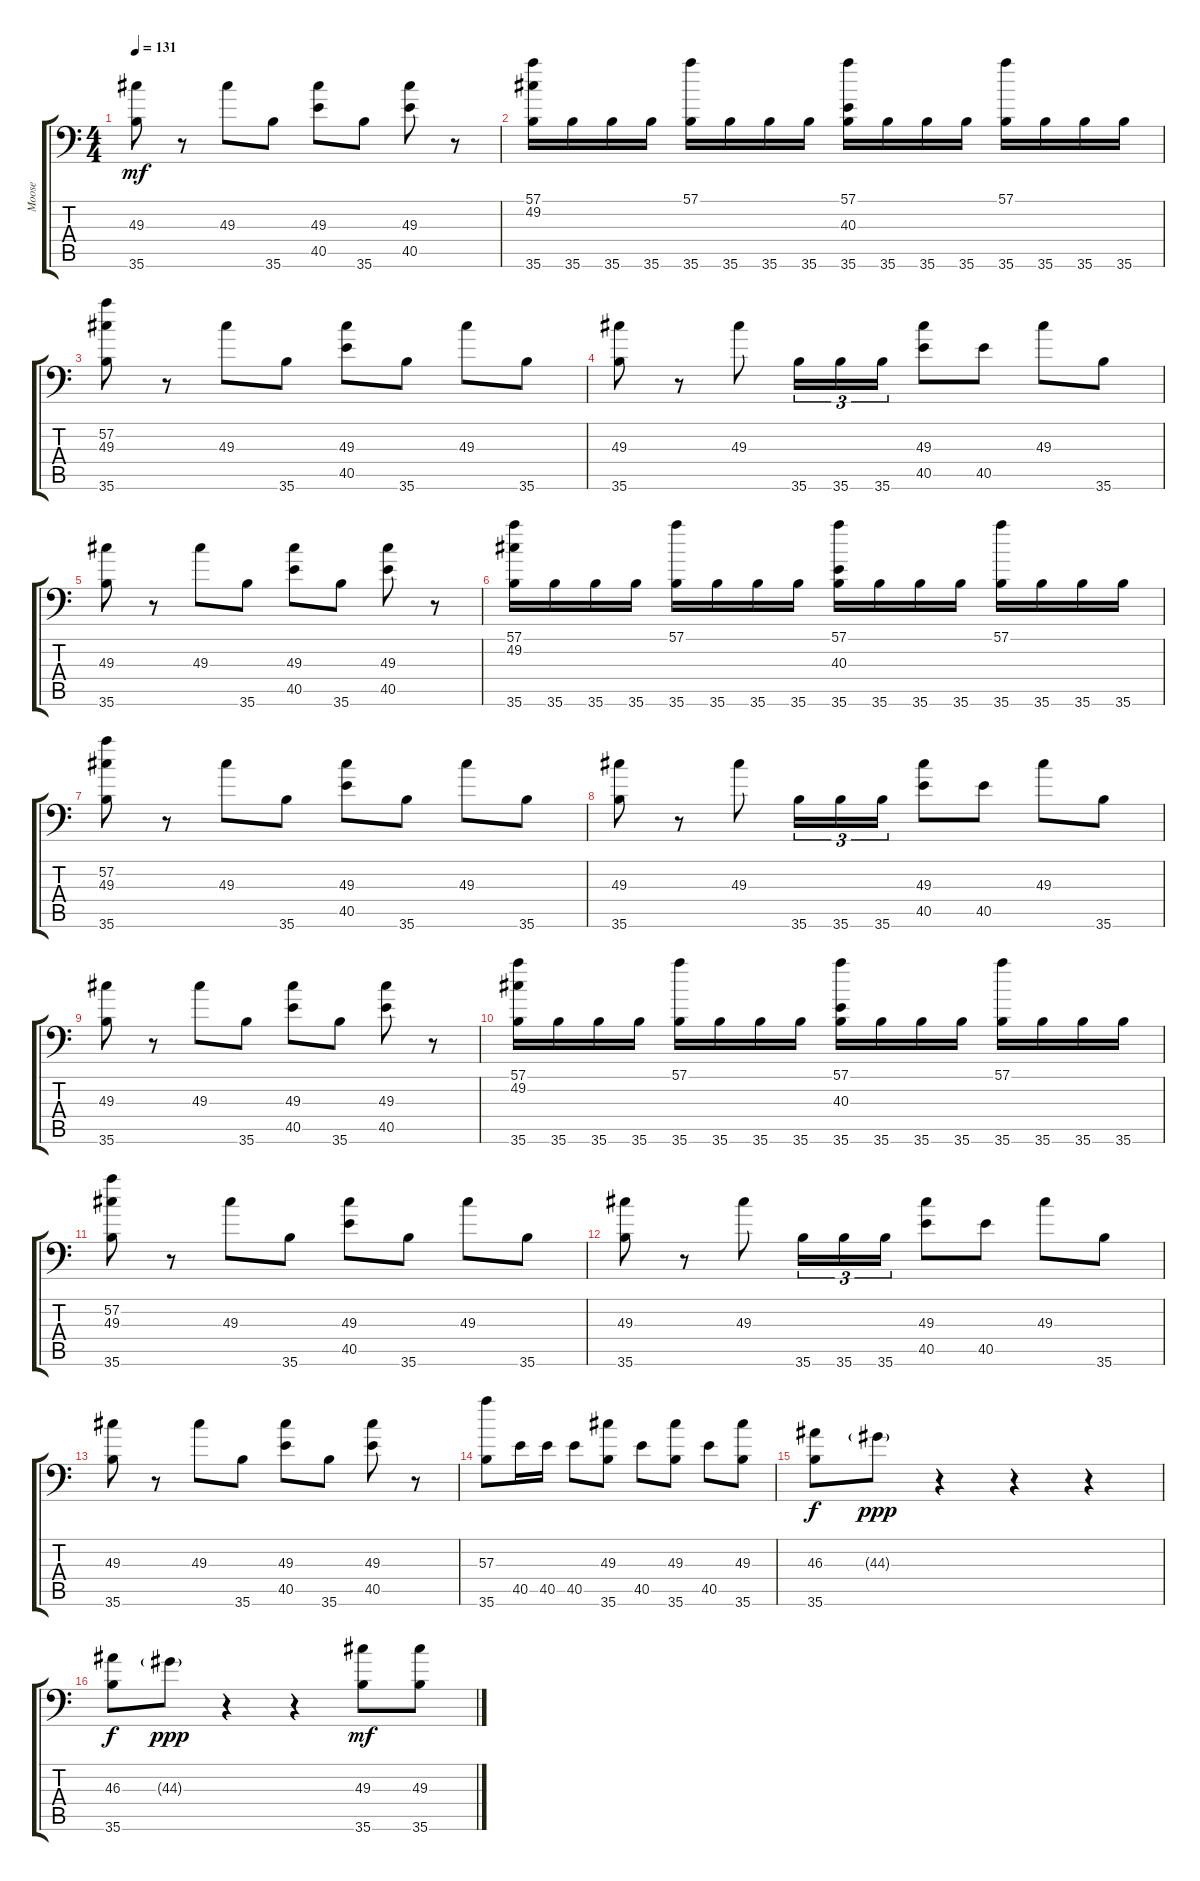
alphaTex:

\track ("Moose" "Moose") {instrument acousticgrandpiano}
\staff {score tabs}
\tuning (C-1 C-1 C-1 C-1 C-1 C-1) {hide}
\ts (4 4)
\tempo 131
\clef f4
\ks c
(49.3 35.6).8{dy mf} r.8 49.3.8 35.6.8 (49.3 40.5).8 35.6.8 (49.3 40.5).8 r.8 |
(57.1 49.2 35.6).16 35.6.16 35.6.16 35.6.16 (57.1 35.6).16 35.6.16 35.6.16 35.6.16 (57.1 40.3 35.6).16 35.6.16 35.6.16 35.6.16 (57.1 35.6).16 35.6.16 35.6.16 35.6.16 |
(57.2 49.3 35.6).8 r.8 49.3.8 35.6.8 (49.3 40.5).8 35.6.8 49.3.8 35.6.8 |
(49.3 35.6).8 r.8 49.3.8 35.6.16{tu (3 2)} 35.6.16{tu (3 2)} 35.6.16{tu (3 2)} (49.3 40.5).8 40.5.8 49.3.8 35.6.8 |
(49.3 35.6).8 r.8 49.3.8 35.6.8 (49.3 40.5).8 35.6.8 (49.3 40.5).8 r.8 |
(57.1 49.2 35.6).16 35.6.16 35.6.16 35.6.16 (57.1 35.6).16 35.6.16 35.6.16 35.6.16 (57.1 40.3 35.6).16 35.6.16 35.6.16 35.6.16 (57.1 35.6).16 35.6.16 35.6.16 35.6.16 |
(57.2 49.3 35.6).8 r.8 49.3.8 35.6.8 (49.3 40.5).8 35.6.8 49.3.8 35.6.8 |
(49.3 35.6).8 r.8 49.3.8 35.6.16{tu (3 2)} 35.6.16{tu (3 2)} 35.6.16{tu (3 2)} (49.3 40.5).8 40.5.8 49.3.8 35.6.8 |
(49.3 35.6).8 r.8 49.3.8 35.6.8 (49.3 40.5).8 35.6.8 (49.3 40.5).8 r.8 |
(57.1 49.2 35.6).16 35.6.16 35.6.16 35.6.16 (57.1 35.6).16 35.6.16 35.6.16 35.6.16 (57.1 40.3 35.6).16 35.6.16 35.6.16 35.6.16 (57.1 35.6).16 35.6.16 35.6.16 35.6.16 |
(57.2 49.3 35.6).8 r.8 49.3.8 35.6.8 (49.3 40.5).8 35.6.8 49.3.8 35.6.8 |
(49.3 35.6).8 r.8 49.3.8 35.6.16{tu (3 2)} 35.6.16{tu (3 2)} 35.6.16{tu (3 2)} (49.3 40.5).8 40.5.8 49.3.8 35.6.8 |
(49.3 35.6).8 r.8 49.3.8 35.6.8 (49.3 40.5).8 35.6.8 (49.3 40.5).8 r.8 |
(57.3 35.6).8 40.5.16 40.5.16 40.5.8 (49.3 35.6).8 40.5.8 (49.3 35.6).8 40.5.8 (49.3 35.6).8 |
(46.3 35.6).8{dy f} 44.3{g}.8{dy ppp} r.4 r.4 r.4 |
(46.3 35.6).8{dy f} 44.3{g}.8{dy ppp} r.4 r.4 (49.3 35.6).8{dy mf} (49.3 35.6).8
